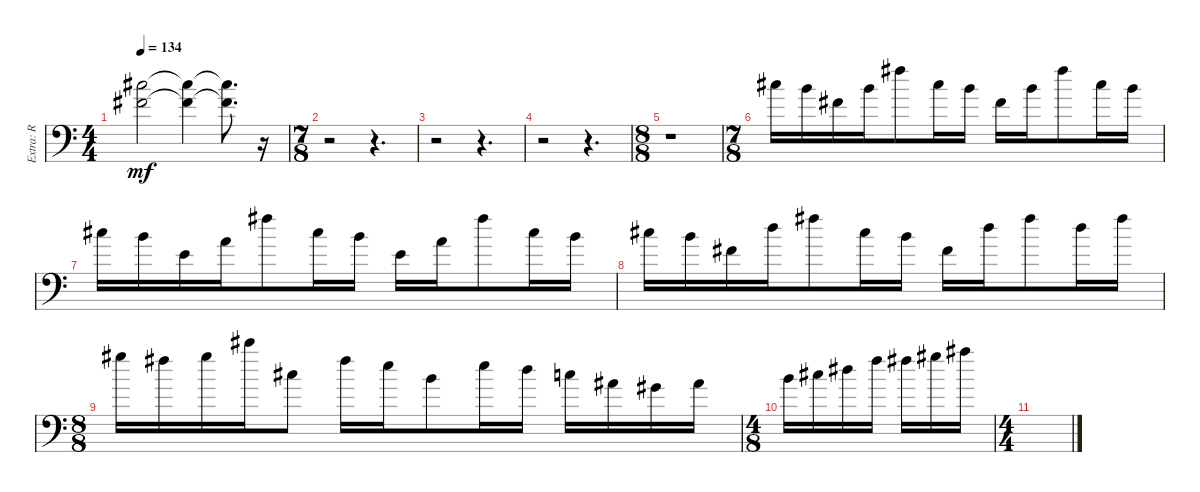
\track ("Extra: R" "Extra: R") {instrument tuba}
\staff {score}
\tuning (E4 B3 G3 D3 A2 E2 B1) {hide}
\ts (4 4)
\tempo 134
\clef f4
\ks c
(2.1 14.2).2{dy mf} (2.1{t} 14.2{t}).4 (2.1{t} 14.2{t}).8{d} r.16 |
\ts (7 8)
r.2 r.4{d} |
r.2 r.4{d} |
r.2 r.4{d} |
\ts (8 8)
r.1 |
\ts (7 8)
9.1.16 7.1.16 2.1.16 7.1.16 14.1.8 9.1.16 7.1.16 2.1.16 7.1.16 14.1.8 9.1.16 7.1.16 |
9.1.16 7.1.16 0.1.16 5.1.16 14.1.8 9.1.16 7.1.16 0.1.16 5.1.16 14.1.8 9.1.16 7.1.16 |
9.1.16 7.1.16 2.1.16 10.1.16 14.1.8 9.1.16 7.1.16 2.1.16 10.1.16 14.1.8 10.1.16 14.1.16 |
\ts (8 8)
16.1.16 14.1.16 16.1.16 21.1.16 9.1.8 14.1.16 12.1.16 7.1.8 12.1.16 10.1.16 8.1.16 6.1.16 4.1.16 6.1.16 |
\ts (4 8)
7.1.16 9.1.16 11.1.16 13.1.16 14.1.16 16.1.16 18.1.16 |
\ts (4 4)
